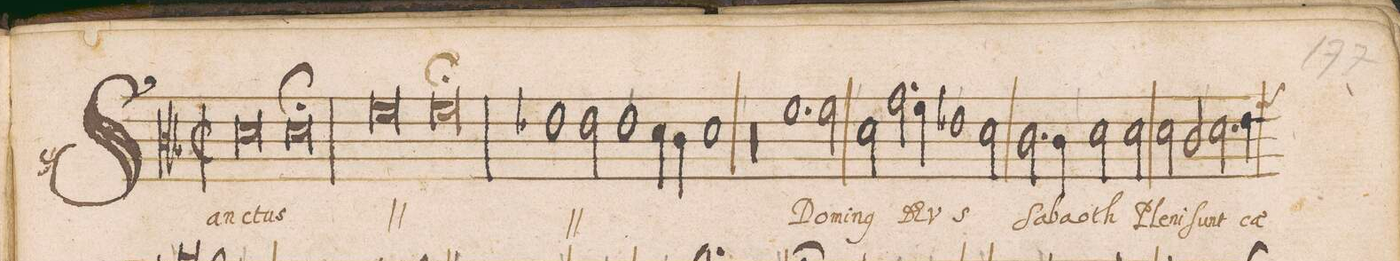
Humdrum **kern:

**kern	**text
*I"DISCANTVS	*
*clefC3	*
*k[b-]	*
*met(C|)	*
*M2/1	*
0d	San-
=2-	=2-
0d;	-ctus
=3||	=3||
*	*ij
0f	San-
=4-	=4-
0f;	-ctus
=5||	=5||
1e-X	San-
*2\right	*
2e-\	-ctus
1e-	San-
=6-	=6-
4d\	.
4c\	.
1d	ctus
*	*Xij
=7-	=7-
00r	.
=8-	=8-
=9-	=9-
1.f	Do-
2f\	-mi-
=10-	=10-
2d\	-n(us)
2.g\	DE-
4f\	.
1e-X	.
=11-	=11-
2d\	-VS
2.c\	Sa-
4c\	-ba-
=12-	=12-
2d\	-oth
2d\	Ple-
2d\	-ni
2c/	ſunt
=13-	=13-
2.d\	.
4eny\	cae-
*custos:f	*
*lig	*
*-	*-
